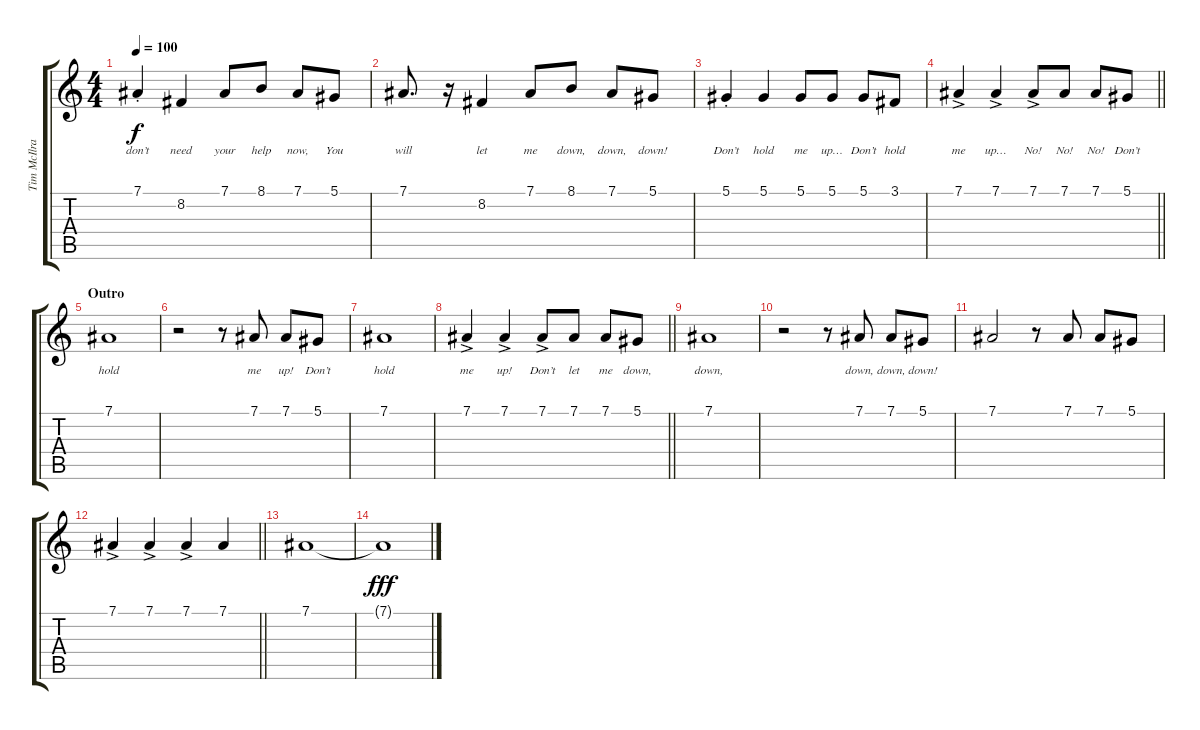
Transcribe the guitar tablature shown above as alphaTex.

\track ("Tim McIlrath" "Tim McIlra") {instrument lead2sawtooth}
\staff {score tabs}
\tuning (Eb4 Bb3 Gb3 Db3 Ab2 Eb2) {hide}
\ts (4 4)
\tempo 100
\clef g2
\ks c
7.1{st}.4{lyrics (0 "don’t") lyrics (1 "") lyrics (2 "") lyrics (3 "") lyrics (4 "") dy f} 8.2.4{lyrics (0 "need") lyrics (1 "") lyrics (2 "") lyrics (3 "") lyrics (4 "")} 7.1.8{lyrics (0 "your") lyrics (1 "") lyrics (2 "") lyrics (3 "") lyrics (4 "")} 8.1.8{lyrics (0 "help") lyrics (1 "") lyrics (2 "") lyrics (3 "") lyrics (4 "")} 7.1.8{lyrics (0 "now,") lyrics (1 "") lyrics (2 "") lyrics (3 "") lyrics (4 "")} 5.1.8{lyrics (0 "You") lyrics (1 "") lyrics (2 "") lyrics (3 "") lyrics (4 "")} |
7.1.8{d lyrics (0 "will") lyrics (1 "") lyrics (2 "") lyrics (3 "") lyrics (4 "")} r.16 8.2.4{lyrics (0 "let") lyrics (1 "") lyrics (2 "") lyrics (3 "") lyrics (4 "")} 7.1.8{lyrics (0 "me") lyrics (1 "") lyrics (2 "") lyrics (3 "") lyrics (4 "")} 8.1.8{lyrics (0 "down,") lyrics (1 "") lyrics (2 "") lyrics (3 "") lyrics (4 "")} 7.1.8{lyrics (0 "down,") lyrics (1 "") lyrics (2 "") lyrics (3 "") lyrics (4 "")} 5.1.8{lyrics (0 "down!") lyrics (1 "") lyrics (2 "") lyrics (3 "") lyrics (4 "")} |
5.1{st}.4{lyrics (0 "Don’t") lyrics (1 "") lyrics (2 "") lyrics (3 "") lyrics (4 "")} 5.1.4{lyrics (0 "hold") lyrics (1 "") lyrics (2 "") lyrics (3 "") lyrics (4 "")} 5.1.8{lyrics (0 "me") lyrics (1 "") lyrics (2 "") lyrics (3 "") lyrics (4 "")} 5.1.8{lyrics (0 "up…") lyrics (1 "") lyrics (2 "") lyrics (3 "") lyrics (4 "")} 5.1.8{lyrics (0 "Don’t") lyrics (1 "") lyrics (2 "") lyrics (3 "") lyrics (4 "")} 3.1.8{lyrics (0 "hold") lyrics (1 "") lyrics (2 "") lyrics (3 "") lyrics (4 "")} |
\barLineRight lightlight
7.1{ac}.4{lyrics (0 "me") lyrics (1 "") lyrics (2 "") lyrics (3 "") lyrics (4 "")} 7.1{ac}.4{lyrics (0 "up…") lyrics (1 "") lyrics (2 "") lyrics (3 "") lyrics (4 "")} 7.1{ac}.8{lyrics (0 "No!") lyrics (1 "") lyrics (2 "") lyrics (3 "") lyrics (4 "")} 7.1.8{lyrics (0 "No!") lyrics (1 "") lyrics (2 "") lyrics (3 "") lyrics (4 "")} 7.1.8{lyrics (0 "No!") lyrics (1 "") lyrics (2 "") lyrics (3 "") lyrics (4 "")} 5.1.8{lyrics (0 "Don’t") lyrics (1 "") lyrics (2 "") lyrics (3 "") lyrics (4 "")} |
\section ("" "Outro")
7.1.1{lyrics (0 "hold") lyrics (1 "") lyrics (2 "") lyrics (3 "") lyrics (4 "")} |
r.2 r.8 7.1.8{lyrics (0 "me") lyrics (1 "") lyrics (2 "") lyrics (3 "") lyrics (4 "")} 7.1.8{lyrics (0 "up!") lyrics (1 "") lyrics (2 "") lyrics (3 "") lyrics (4 "")} 5.1.8{lyrics (0 "Don’t") lyrics (1 "") lyrics (2 "") lyrics (3 "") lyrics (4 "")} |
7.1.1{lyrics (0 "hold") lyrics (1 "") lyrics (2 "") lyrics (3 "") lyrics (4 "")} |
\barLineRight lightlight
7.1{ac}.4{lyrics (0 "me") lyrics (1 "") lyrics (2 "") lyrics (3 "") lyrics (4 "")} 7.1{ac}.4{lyrics (0 "up!") lyrics (1 "") lyrics (2 "") lyrics (3 "") lyrics (4 "")} 7.1{ac}.8{lyrics (0 "Don’t") lyrics (1 "") lyrics (2 "") lyrics (3 "") lyrics (4 "")} 7.1.8{lyrics (0 "let") lyrics (1 "") lyrics (2 "") lyrics (3 "") lyrics (4 "")} 7.1.8{lyrics (0 "me") lyrics (1 "") lyrics (2 "") lyrics (3 "") lyrics (4 "")} 5.1.8{lyrics (0 "down,") lyrics (1 "") lyrics (2 "") lyrics (3 "") lyrics (4 "")} |
7.1.1{lyrics (0 "down,") lyrics (1 "") lyrics (2 "") lyrics (3 "") lyrics (4 "")} |
r.2 r.8 7.1.8{lyrics (0 "down,") lyrics (1 "") lyrics (2 "") lyrics (3 "") lyrics (4 "")} 7.1.8{lyrics (0 "down,") lyrics (1 "") lyrics (2 "") lyrics (3 "") lyrics (4 "")} 5.1.8{lyrics (0 "down!") lyrics (1 "") lyrics (2 "") lyrics (3 "") lyrics (4 "")} |
7.1.2 r.8 7.1.8 7.1.8 5.1.8 |
\barLineRight lightlight
7.1{ac}.4 7.1{ac}.4 7.1{ac}.4 7.1.4 |
7.1.1{volume 6} |
7.1{t}.1{dy fff}
